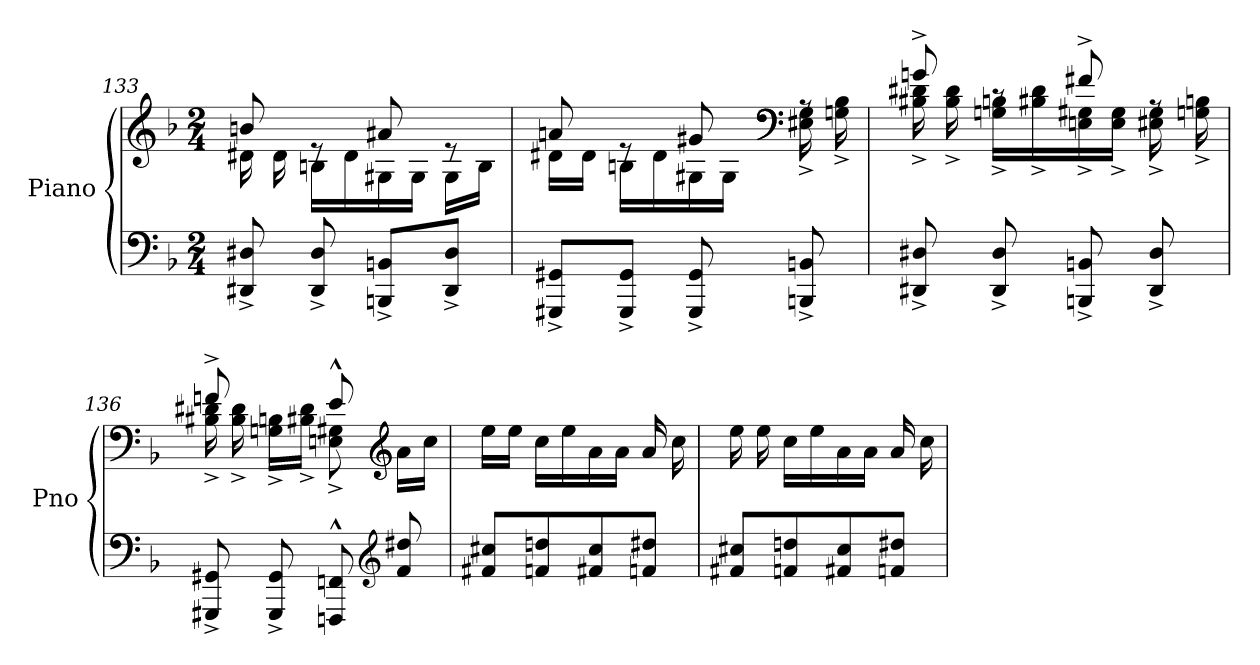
**kern	**kern	**dynam
*part1	*part1	*part1
*staff2	*staff1	*staff1/2
*I"Piano	*	*
*I'Pno	*	*
*clefF4	*clefG2	*
*k[b-]	*k[b-]	*
*M2/4	*M2/4	*
=133	=133	=133
*	*^	*
8DD#X/^ 8D#X/^	16d#X\	8bn/L	.
.	16d#\	.	.
8DD#/^ 8D#/^	16Bn\LL	8re	.
.	16d#\	.	.
8BBBn/^ 8BBn/^L	16G#X\	8a#X/	.
.	16G#\JJ	.	.
8DD#/^ 8D#/^J	16G#\LL	8re	.
.	16B\JJ	.	.
!!LO:LB:g=z	!!
=134	=134	=134	=134
8GGG#X/^ 8GG#X/^L	8an/	16d#X\LL	.
.	.	16d#\JJ	.
8GGG#/^ 8GG#/^J	8re	16Bn\LL	.
.	.	16d#\	.
8GGG#/^ 8GG#/^	8g#X/	16G#X\	.
.	.	16G#\JJ	.
*	*clefF4	*	*
8BBBn/^ 8BBn/^	8rA	16E#X\^ 16G#\^	.
.	.	16Gn\^ 16B\^	.
=135	=135	=135	=135
8DD#X/^ 8D#X/^	8gn^/	16B#X\^ 16d#X\^	.
.	.	16B#\^ 16d#\^	.
8DD#/^ 8D#/^	8rc	16Gn\^ 16Bn\^LL	.
.	.	16B#X\^ 16d#\^	.
8BBBn/^ 8BBn/^	8f#X^/	16En\^ 16G#X\^	.
.	.	16E\^ 16G#\^JJ	.
8DD#/^ 8D#/^	8rA	16E#X\^ 16G#\^	.
.	.	16Gn\^ 16Bn\^	.
=136	=136	=136	=136
8GGG#X/^ 8GG#X/^	8fn^/	16B#X\^ 16d#X\^	.
.	.	16B#\^ 16d#\^	.
8GGG#/^ 8GG#/^	8rA	16Gn\^ 16Bn\^LL	.
.	.	16B#X\^ 16d#\^JJ	.
!	!	!	!LO:DY:b
8FFFn/^^ 8FFn/^^	8e^^/	8En\^ 8G#X\^	other-dynamics
*clefG2	*clefG2	*	*
8f/ 8dd#X/	16a\LL	8ryy	.
.	16cc\JJ	.	.
*	*v	*v	*
!!LO:PB:g=z
=137	=137	=137
8f#X/ 8cc#X/L	16ee\LL	.
.	16ee\JJ	.
8fn/ 8ddn/	16cc\LL	.
.	16ee\	.
8f#X/ 8cc#/	16a\	.
.	16a\JJ	.
8fn/ 8dd#X/J	16a/	.
.	16cc\	.
=138	=138	=138
8f#X/ 8cc#X/L	16ee\	.
.	16ee\	.
8fn/ 8ddn/	16cc\LL	.
.	16ee\	.
8f#X/ 8cc#/	16a\	.
.	16a\JJ	.
8fn/ 8dd#X/J	16a/	.
.	16cc\	.
=	=	=
*-	*-	*-
